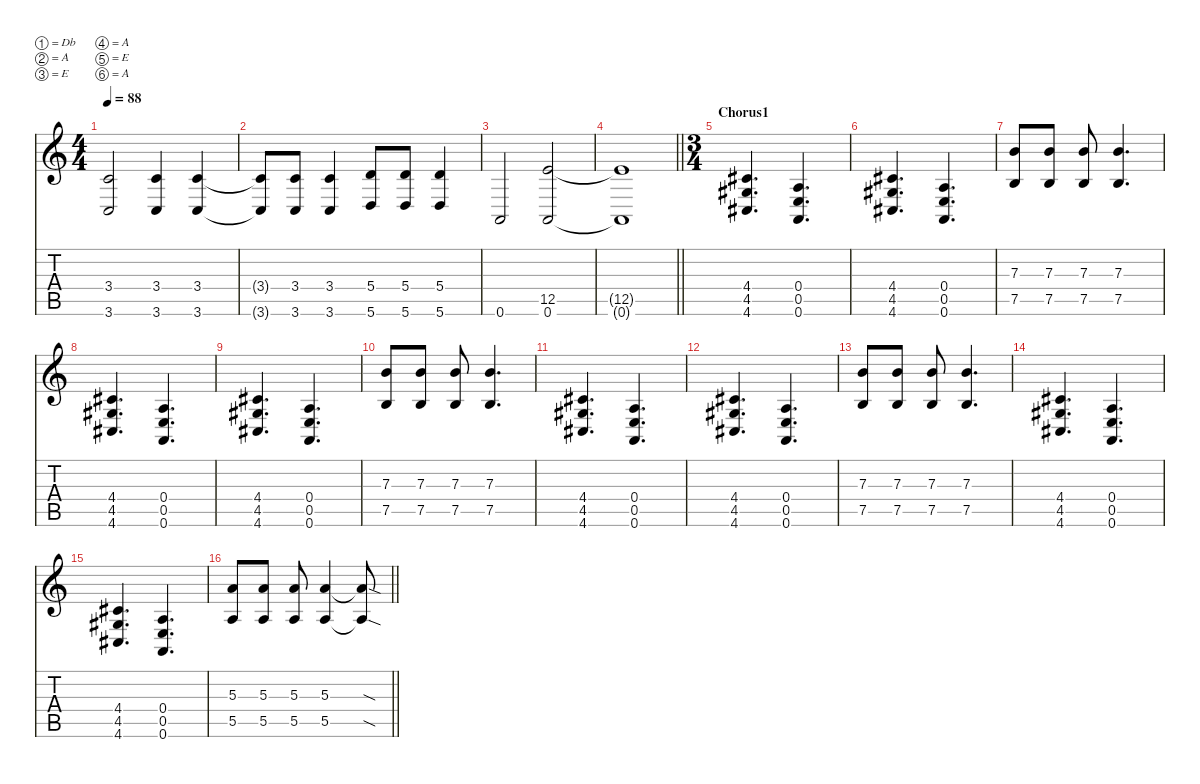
\defaultSystemsLayout 4
\hideDynamics
\bracketExtendMode nobrackets
\singleTrackTrackNamePolicy hidden
\multiTrackTrackNamePolicy hidden
\firstSystemTrackNameMode fullname
\otherSystemsTrackNameOrientation horizontal
\track ("Gtr1" "dist.guit.") {instrument distortionguitar}
\staff {score tabs}
\tuning (Db4 A3 E3 A2 E2 A1)
\ts (4 4)
\tempo 88
\clef g2
\ks c
(3.4 3.6).2{dy f beam Up} (3.4 3.6).4{beam Up} (3.4 3.6).4{beam Up} |
(3.4{t} 3.6{t}).8{beam Up} (3.4 3.6).8{beam Up} (3.4 3.6).4{beam Up} (5.4 5.6).8{beam Up} (5.4 5.6).8{beam Up} (5.4 5.6).4{beam Up} |
0.6.2{beam Up} (12.5 0.6).2{beam Up} |
\barLineRight lightlight
(12.5{t} 0.6{t}).1{beam Up} |
\ts (3 4)
\beaming (8 2 2 2)
\section ("" "Chorus1")
(4.4{acc #} 4.5{acc #} 4.6{acc #}).4{d beam Up} (0.4 0.5 0.6).4{d beam Up} |
(4.4{acc #} 4.5{acc #} 4.6{acc #}).4{d beam Up} (0.4 0.5 0.6).4{d beam Up} |
(7.3 7.5).8{beam Up} (7.3 7.5).8{beam Up} (7.3 7.5).8{beam Up} (7.3 7.5).4{d beam Up} |
(4.4{acc #} 4.5{acc #} 4.6{acc #}).4{d beam Up} (0.4 0.5 0.6).4{d beam Up} |
(4.4{acc #} 4.5{acc #} 4.6{acc #}).4{d beam Up} (0.4 0.5 0.6).4{d beam Up} |
(7.3 7.5).8{beam Up} (7.3 7.5).8{beam Up} (7.3 7.5).8{beam Up} (7.3 7.5).4{d beam Up} |
(4.4{acc #} 4.5{acc #} 4.6{acc #}).4{d beam Up} (0.4 0.5 0.6).4{d beam Up} |
(4.4{acc #} 4.5{acc #} 4.6{acc #}).4{d beam Up} (0.4 0.5 0.6).4{d beam Up} |
(7.3 7.5).8{beam Up} (7.3 7.5).8{beam Up} (7.3 7.5).8{beam Up} (7.3 7.5).4{d beam Up} |
(4.4{acc #} 4.5{acc #} 4.6{acc #}).4{d beam Up} (0.4 0.5 0.6).4{d beam Up} |
(4.4{acc #} 4.5{acc #} 4.6{acc #}).4{d beam Up} (0.4 0.5 0.6).4{d beam Up} |
\barLineRight lightlight
(5.3 5.5).8{beam Up} (5.3 5.5).8{beam Up} (5.3 5.5).8{beam Up} (5.3 5.5).4{beam Up} (5.3{sod t} 5.5{sod t}).8{beam Up}
